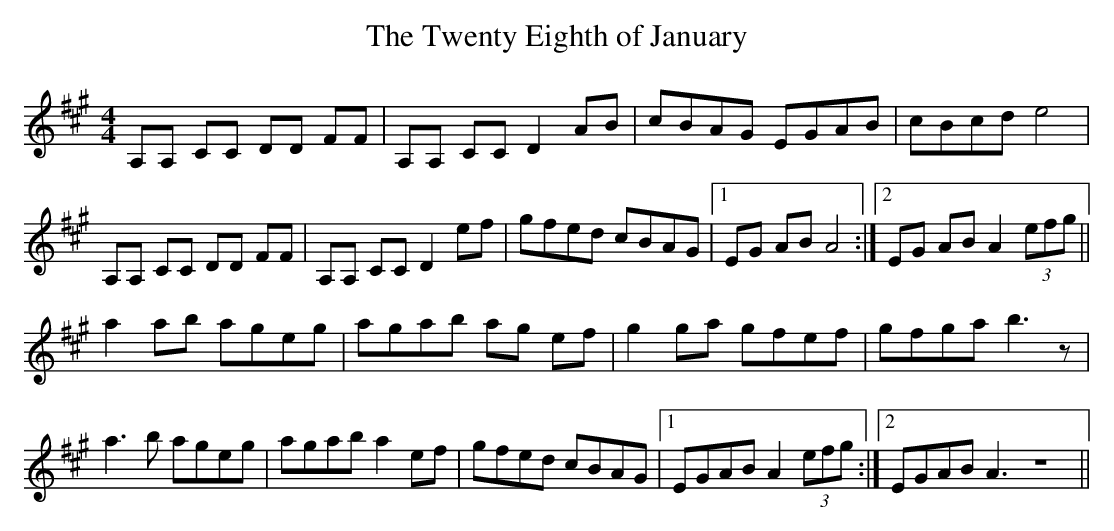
X:1
T:The Twenty Eighth of January
M:4/4
L:1/8
K:A
A,A, CC DD FF|A,A, CC D2 AB|cBAG EGAB|cBcd e4|
A,A, CC DD FF|A,A, CC D2 ef|gfed cBAG|1 EG AB A4:|2 EG AB A2 (3efg||
a2 ab ageg|agab ag ef|g2 ga gfef|gfga b3 z|
a3 b ageg|agab a2 ef| gfed cBAG|1 EGAB A2 (3efg:|2 EGAB A3 Z ||
